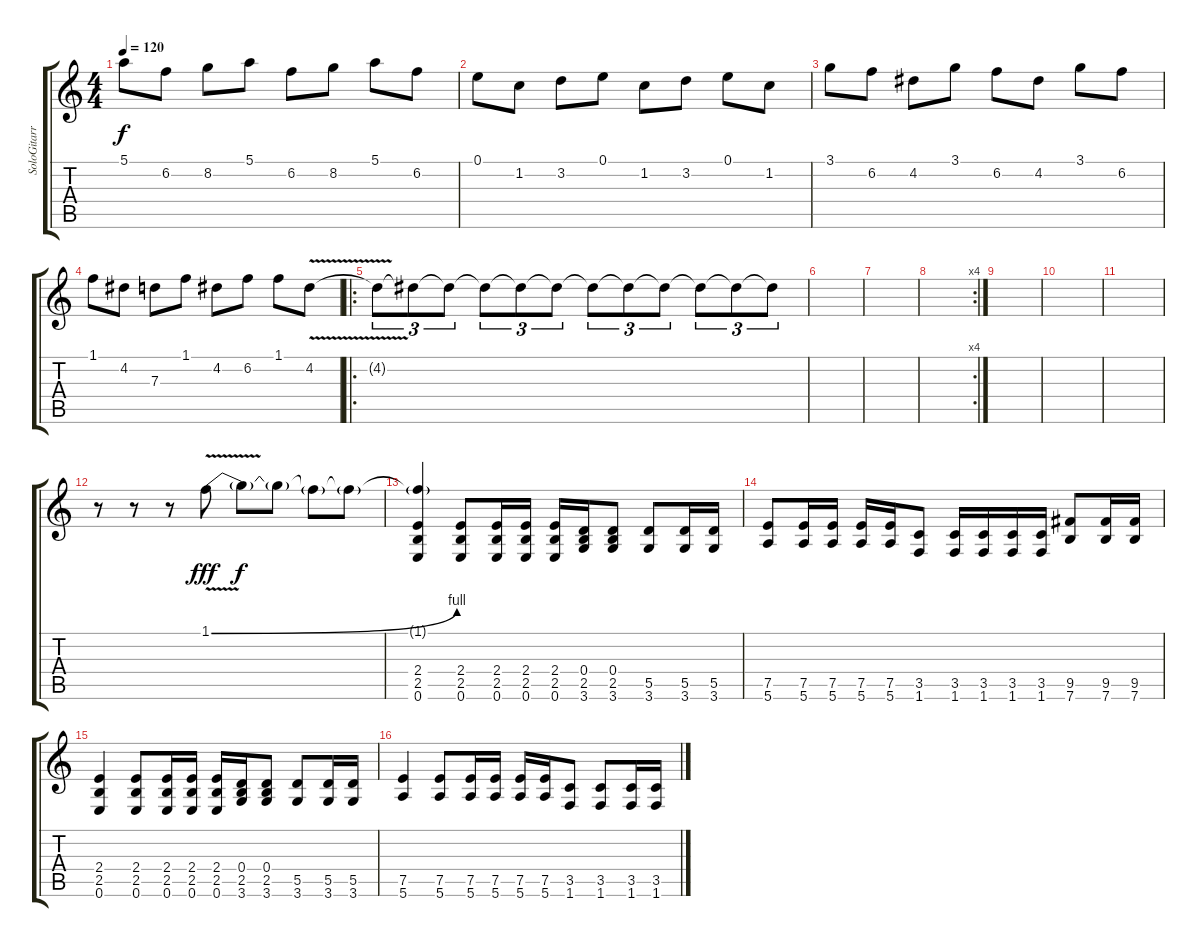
\track ("SoloGitarre" "SoloGitarr") {instrument guitarharmonics}
\staff {score tabs}
\tuning (E4 B3 G3 D3 A2 E2) {hide}
\ts (4 4)
\tempo 120
\clef g2
\ks c
5.1.8{dy f} 6.2.8 8.2.8 5.1.8 6.2.8 8.2.8 5.1.8 6.2.8 |
0.1.8 1.2.8 3.2.8 0.1.8 1.2.8 3.2.8 0.1.8 1.2.8 |
3.1.8 6.2.8 4.2.8 3.1.8 6.2.8 4.2.8 3.1.8 6.2.8 |
1.1.8 4.2.8 7.3.8 1.1.8 4.2.8 6.2.8 1.1.8 4.2{v}.8 |
\ro
4.2{t}.8{tu (3 2)} 4.2{t}.8{tu (3 2)} 4.2{t}.8{tu (3 2)} 4.2{t}.8{tu (3 2)} 4.2{t}.8{tu (3 2)} 4.2{t}.8{tu (3 2)} 4.2{t}.8{tu (3 2)} 4.2{t}.8{tu (3 2)} 4.2{t}.8{tu (3 2)} 4.2{t}.8{tu (3 2)} 4.2{t}.8{tu (3 2)} 4.2{t}.8{tu (3 2)} |
|
|
\rc 4
|
|
|
|
r.8 r.8 r.8 1.1{be (bend 0 0 60 4) v}.8{dy fff} 1.1{t}.8{dy f} 1.1{t}.8 1.1{t}.8 1.1{t}.8 |
(1.1{t} 2.4 2.5 0.6).4 (2.4 2.5 0.6).8 (2.4 2.5 0.6).16 (2.4 2.5 0.6).16 (2.4 2.5 0.6).16 (0.4 2.5 3.6).16 (0.4 2.5 3.6).8 (5.5 3.6).8 (5.5 3.6).16 (5.5 3.6).16 |
(7.5 5.6).8 (7.5 5.6).16 (7.5 5.6).16 (7.5 5.6).16 (7.5 5.6).16 (3.5 1.6).8 (3.5 1.6).16 (3.5 1.6).16 (3.5 1.6).16 (3.5 1.6).16 (9.5 7.6).8 (9.5 7.6).16 (9.5 7.6).16 |
(2.4 2.5 0.6).4 (2.4 2.5 0.6).8 (2.4 2.5 0.6).16 (2.4 2.5 0.6).16 (2.4 2.5 0.6).16 (0.4 2.5 3.6).16 (0.4 2.5 3.6).8 (5.5 3.6).8 (5.5 3.6).16 (5.5 3.6).16 |
(7.5 5.6).4 (7.5 5.6).8 (7.5 5.6).16 (7.5 5.6).16 (7.5 5.6).16 (7.5 5.6).16 (3.5 1.6).8 (3.5 1.6).8 (3.5 1.6).16 (3.5 1.6).16
